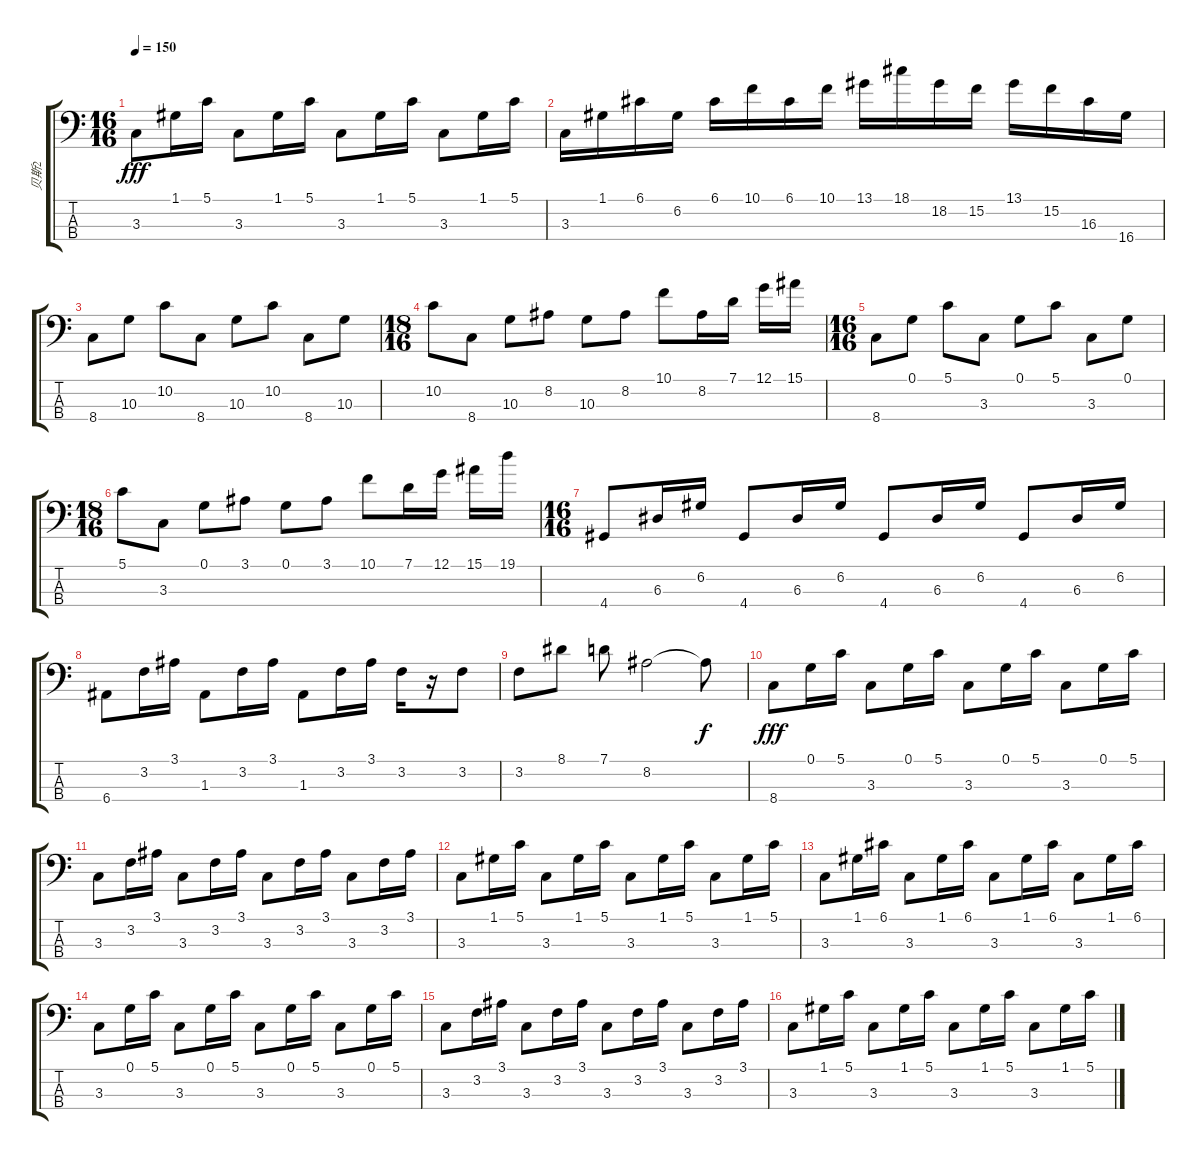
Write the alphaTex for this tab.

\track ("贝斯2" "贝斯2") {instrument slapbass2}
\staff {score tabs}
\tuning (G2 D2 A1 E1) {hide}
\ts (16 16)
\tempo 150
\clef f4
\ks c
3.3.8{dy fff} 1.1.16 5.1.16 3.3.8 1.1.16 5.1.16 3.3.8 1.1.16 5.1.16 3.3.8 1.1.16 5.1.16 |
3.3.16 1.1.16 6.1.16 6.2.16 6.1.16 10.1.16 6.1.16 10.1.16 13.1.16 18.1.16 18.2.16 15.2.16 13.1.16 15.2.16 16.3.16 16.4.16 |
8.4.8 10.3.8 10.2.8 8.4.8 10.3.8 10.2.8 8.4.8 10.3.8 |
\ts (18 16)
10.2.8 8.4.8 10.3.8 8.2.8 10.3.8 8.2.8 10.1.8 8.2.16 7.1.16 12.1.16 15.1.16 |
\ts (16 16)
8.4.8 0.1.8 5.1.8 3.3.8 0.1.8 5.1.8 3.3.8 0.1.8 |
\ts (18 16)
5.1.8 3.3.8 0.1.8 3.1.8 0.1.8 3.1.8 10.1.8 7.1.16 12.1.16 15.1.16 19.1.16 |
\ts (16 16)
4.4.8 6.3.16 6.2.16 4.4.8 6.3.16 6.2.16 4.4.8 6.3.16 6.2.16 4.4.8 6.3.16 6.2.16 |
6.4.8 3.2.16 3.1.16 1.3.8 3.2.16 3.1.16 1.3.8 3.2.16 3.1.16 3.2.16 r.16 3.2.8 |
3.2.8 8.1.8 7.1.8 8.2.2 8.2{t}.8{dy f} |
8.4.8{dy fff} 0.1.16 5.1.16 3.3.8 0.1.16 5.1.16 3.3.8 0.1.16 5.1.16 3.3.8 0.1.16 5.1.16 |
3.3.8 3.2.16 3.1.16 3.3.8 3.2.16 3.1.16 3.3.8 3.2.16 3.1.16 3.3.8 3.2.16 3.1.16 |
3.3.8 1.1.16 5.1.16 3.3.8 1.1.16 5.1.16 3.3.8 1.1.16 5.1.16 3.3.8 1.1.16 5.1.16 |
3.3.8 1.1.16 6.1.16 3.3.8 1.1.16 6.1.16 3.3.8 1.1.16 6.1.16 3.3.8 1.1.16 6.1.16 |
3.3.8 0.1.16 5.1.16 3.3.8 0.1.16 5.1.16 3.3.8 0.1.16 5.1.16 3.3.8 0.1.16 5.1.16 |
3.3.8 3.2.16 3.1.16 3.3.8 3.2.16 3.1.16 3.3.8 3.2.16 3.1.16 3.3.8 3.2.16 3.1.16 |
3.3.8 1.1.16 5.1.16 3.3.8 1.1.16 5.1.16 3.3.8 1.1.16 5.1.16 3.3.8 1.1.16 5.1.16
